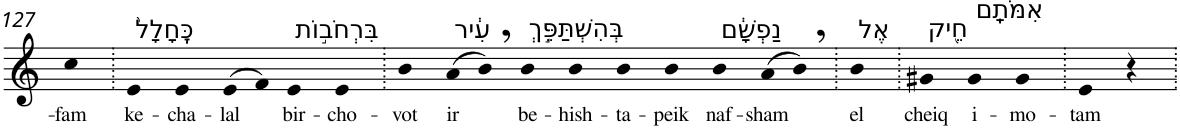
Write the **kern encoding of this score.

**kern	**text
*part1	*part1
*staff1	*staff1
*I"Piano	*
*I'Pno	*
!!LO:PB:g=z
*clefG2	*
*k[]	*
=127	=127
!	!LO:LY:b
4cc	-fam
=128.	=128.
!LO:TX:a:t=כֶּֽחָלָל֙	!
!	!LO:LY:b
4e	ke-
!	!LO:LY:b
4e	-cha-
!	!LO:LY:b
(>8e	-lal
8f)	.
!LO:TX:a:t=בִּרְחֹב֣וֹת	!
!	!LO:LY:b
4e	bir-
!	!LO:LY:b
4e	-cho-
=129.	=129.
!	!LO:LY:b
4b	-vot
!LO:TX:a:t=עִ֔יר	!
!	!LO:LY:b
(>8a	ir
8b,)	.
!LO:TX:a:t=בְּהִשְׁתַּפֵּ֣ךְ	!
!	!LO:LY:b
4b	be-
!	!LO:LY:b
4b	-hish-
!	!LO:LY:b
4b	-ta-
!	!LO:LY:b
4b	-peik
!LO:TX:a:t=נַפְשָׁ֔ם	!
!	!LO:LY:b
4b	naf-
!	!LO:LY:b
(>8a	-sham
8b,)	.
=130.	=130.
!LO:TX:a:t=אֶל	!
!	!LO:LY:b
4b	el
=131.	=131.
!LO:TX:a:t=חֵ֖יק	!
!	!LO:LY:b
4g#X	cheiq
!LO:TX:a:t=אִמֹּתָֽם	!
!	!LO:LY:b
4g#	i-
!	!LO:LY:b
4g#	-mo-
=132.	=132.
!	!LO:LY:b
4e	-tam
4r	.
=.	=.
*-	*-
